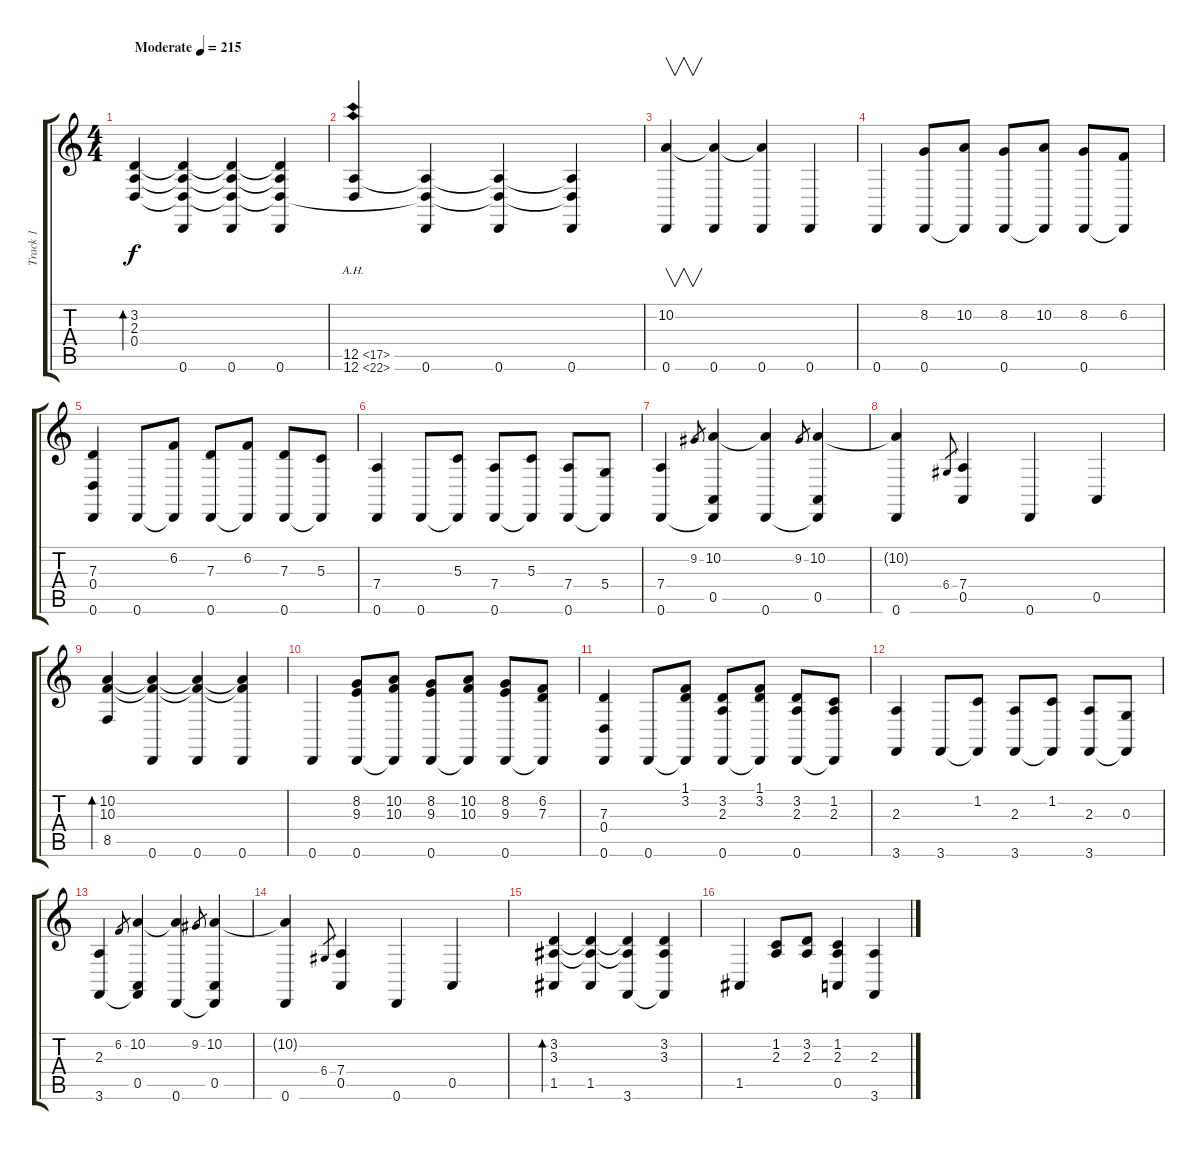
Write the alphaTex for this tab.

\track ("Track 1" "Track 1") {instrument kalimba}
\staff {score tabs}
\tuning (E4 B3 G3 D3 A2 D2) {hide}
\ts (4 4)
\tempo (215 "Moderate")
\tempo 195
\tempo (215 "Moderate")
\clef g2
\ks c
(3.2 2.3 0.4).4{bd 240 dy f instrument kalimba} (3.2{t} 2.3{t} 0.4{t} 0.6).4 (3.2{t} 2.3{t} 0.4{t} 0.6).4 (3.2{t} 2.3{t} 0.4{t} 0.6).4 |
(12.5{ah 5} 12.6{ah 10}).4 (0.4{t} 12.5{t} 0.6).4 (0.4{t} 12.5{t} 0.6).4 (0.4{t} 12.5{t} 0.6).4 |
(10.2 0.6).4{v} (10.2{t} 0.6).4 (10.2{t} 0.6).4 0.6.4 |
0.6.4 (8.2 0.6).8 (10.2 0.6{t}).8 (8.2 0.6).8 (10.2 0.6{t}).8 (8.2 0.6).8 (6.2 0.6{t}).8 |
(7.3 0.4 0.6).4 0.6.8 (6.2 0.6{t}).8 (7.3 0.6).8 (6.2 0.6{t}).8 (7.3 0.6).8 (5.3 0.6{t}).8 |
(7.4 0.6).4 0.6.8 (5.3 0.6{t}).8 (7.4 0.6).8 (5.3 0.6{t}).8 (7.4 0.6).8 (5.4 0.6{t}).8 |
(7.4 0.6).4 9.2.8{gr} (10.2 0.5 0.6{t}).4 (10.2{t} 0.6).4 9.2.8{gr} (10.2 0.5 0.6{t}).4 |
(10.2{t} 0.6).4 6.4.8{gr} (7.4 0.5).4 0.6.4 0.5.4 |
(10.2 10.3 8.5).4{bd 480} (10.2{t} 10.3{t} 0.6).4 (10.2{t} 10.3{t} 0.6).4 (10.2{t} 10.3{t} 0.6).4 |
0.6.4 (8.2 9.3 0.6).8 (10.2 10.3 0.6{t}).8 (8.2 9.3 0.6).8 (10.2 10.3 0.6{t}).8 (8.2 9.3 0.6).8 (6.2 7.3 0.6{t}).8 |
(7.3 0.4 0.6).4 0.6.8 (1.1 3.2 0.6{t}).8 (3.2 2.3 0.6).8 (1.1 3.2 0.6{t}).8 (3.2 2.3 0.6).8 (1.2 2.3 0.6{t}).8 |
(2.3 3.6).4 3.6.8 (1.2 3.6{t}).8 (2.3 3.6).8 (1.2 3.6{t}).8 (2.3 3.6).8 (0.3 3.6{t}).8 |
(2.3 3.6).4 6.2.8{gr} (10.2 0.5 3.6{t}).4 (10.2{t} 0.6).4 9.2.8{gr} (10.2 0.5 0.6{t}).4 |
(10.2{t} 0.6).4 6.4.8{gr} (7.4 0.5).4 0.6.4 0.5.4 |
(3.2 3.3 1.5).4{bd 480} (3.2{t} 3.3{t} 1.5).4 (3.2{t} 3.3{t} 3.6).4 (3.2 3.3 3.6{t}).4 |
1.5.4 (1.2 2.3).8 (3.2 2.3).8 (1.2 2.3 0.5).4 (2.3 3.6).4
